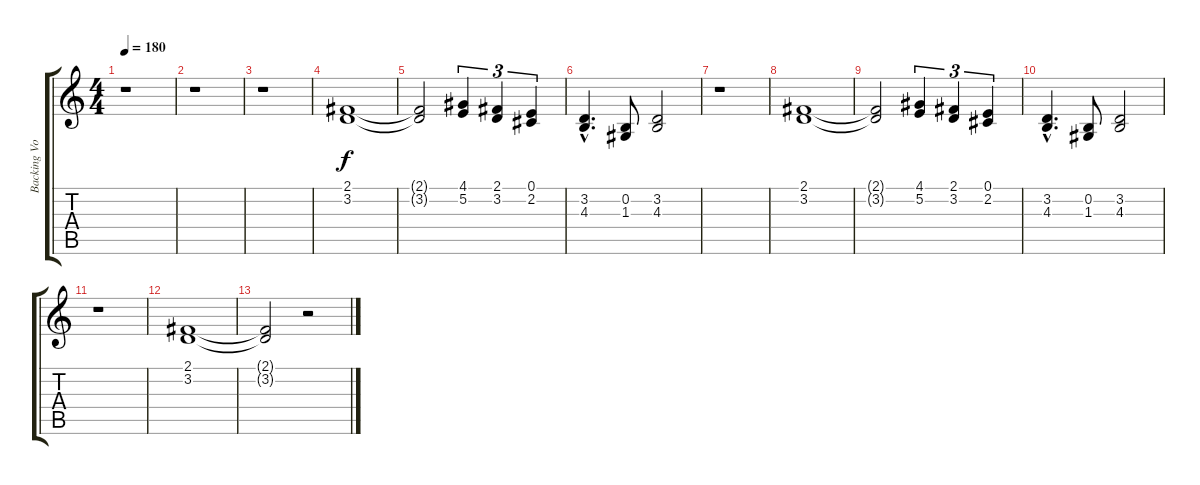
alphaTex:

\track ("Backing Vocals (1)" "Backing Vo") {instrument choiraahs}
\staff {score tabs}
\tuning (E4 B3 G3 D3 A2 E2) {hide}
\ts (4 4)
\tempo 180
\clef g2
\ks c
r.1{dy f} |
r.1 |
r.1 |
(2.1 3.2).1{balance 0} |
(2.1{t} 3.2{t}).2 (4.1 5.2).4{tu (3 2)} (2.1 3.2).4{tu (3 2)} (0.1 2.2).4{tu (3 2)} |
(3.2{hac} 4.3{hac}).4{d} (0.2 1.3).8 (3.2 4.3).2 |
r.1 |
(2.1 3.2).1{volume 16} |
(2.1{t} 3.2{t}).2 (4.1 5.2).4{tu (3 2) volume 12} (2.1 3.2).4{tu (3 2) volume 12} (0.1 2.2).4{tu (3 2) volume 11} |
(3.2{hac} 4.3{hac}).4{d volume 11} (0.2 1.3).8{volume 10} (3.2 4.3).2{volume 9} |
r.1 |
(2.1 3.2).1{volume 5} |
(2.1{t} 3.2{t}).2 r.2
